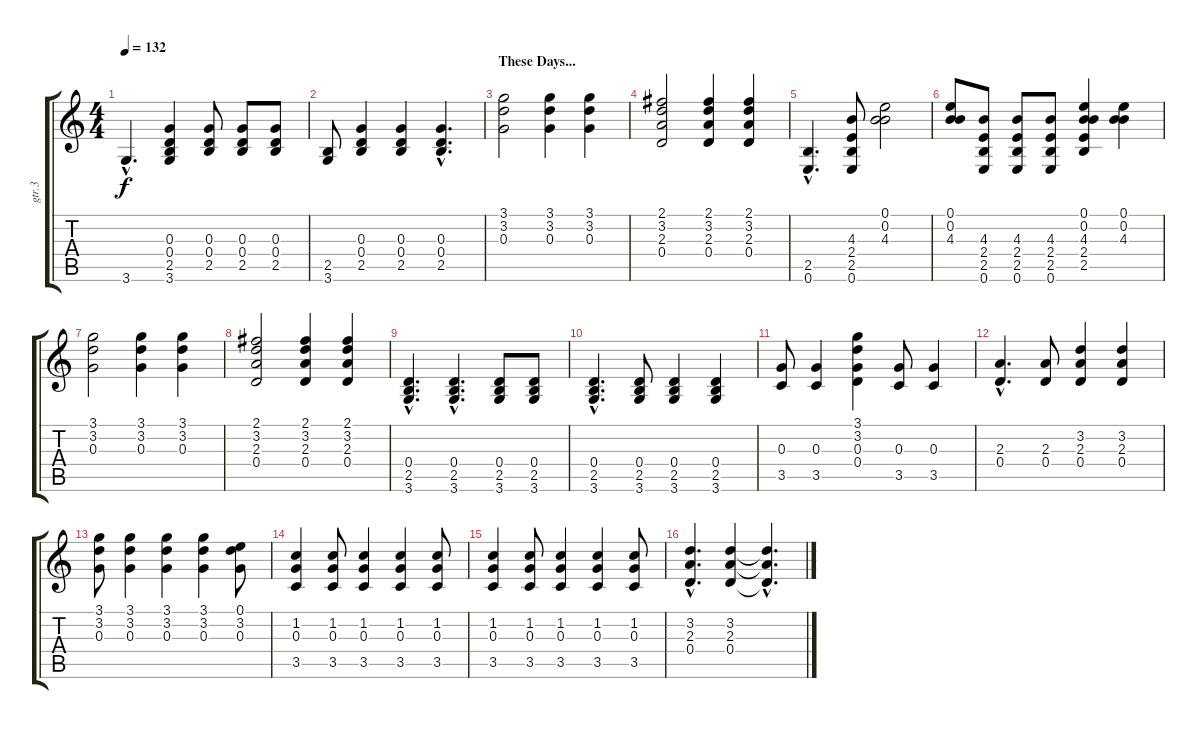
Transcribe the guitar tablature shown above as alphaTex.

\track ("gtr.3" "gtr.3") {instrument overdrivenguitar}
\staff {score tabs}
\tuning (E4 B3 G3 D3 A2 E2) {hide}
\ts (4 4)
\tempo 132
\clef g2
\ks c
3.6{hac}.4{d dy f} (0.3 0.4 2.5 3.6).4 (0.3 0.4 2.5).8 (0.3 0.4 2.5).8 (0.3 0.4 2.5).8 |
(2.5 3.6).8 (0.3 0.4 2.5).4 (0.3 0.4 2.5).4 (0.3{hac} 0.4{hac} 2.5{hac}).4{d} |
\section ("" "These Days...")
(3.1 3.2 0.3).2 (3.1 3.2 0.3).4 (3.1 3.2 0.3).4 |
(2.1 3.2 2.3 0.4).2 (2.1 3.2 2.3 0.4).4 (2.1 3.2 2.3 0.4).4 |
(2.5{hac} 0.6{hac}).4{d} (4.3 2.4 2.5 0.6).8 (0.1 0.2 4.3).2 |
(0.1 0.2 4.3).8 (4.3 2.4 2.5 0.6).8 (4.3 2.4 2.5 0.6).8 (4.3 2.4 2.5 0.6).8 (0.1 0.2 4.3 2.4 2.5).4 (0.1 0.2 4.3).4 |
(3.1 3.2 0.3).2 (3.1 3.2 0.3).4 (3.1 3.2 0.3).4 |
(2.1 3.2 2.3 0.4).2 (2.1 3.2 2.3 0.4).4 (2.1 3.2 2.3 0.4).4 |
(0.4{hac} 2.5{hac} 3.6{hac}).4{d} (0.4{hac} 2.5{hac} 3.6{hac}).4{d} (0.4 2.5 3.6).8 (0.4 2.5 3.6).8 |
(0.4{hac} 2.5{hac} 3.6{hac}).4{d} (0.4 2.5 3.6).8 (0.4 2.5 3.6).4 (0.4 2.5 3.6).4 |
(0.3 3.5).8 (0.3 3.5).4 (3.1 3.2 0.3 0.4).4 (0.3 3.5).8 (0.3 3.5).4 |
(2.3{hac} 0.4{hac}).4{d} (2.3 0.4).8 (3.2 2.3 0.4).4 (3.2 2.3 0.4).4 |
(3.1 3.2 0.3).8 (3.1 3.2 0.3).4 (3.1 3.2 0.3).4 (3.1 3.2 0.3).4 (0.1 3.2 0.3).8 |
(1.2 0.3 3.5).4 (1.2 0.3 3.5).8 (1.2 0.3 3.5).4 (1.2 0.3 3.5).4 (1.2 0.3 3.5).8 |
(1.2 0.3 3.5).4 (1.2 0.3 3.5).8 (1.2 0.3 3.5).4 (1.2 0.3 3.5).4 (1.2 0.3 3.5).8 |
(3.2{hac} 2.3{hac} 0.4{hac}).4{d} (3.2 2.3 0.4).4 (3.2{hac t} 2.3{hac t} 0.4{hac t}).4{d}
